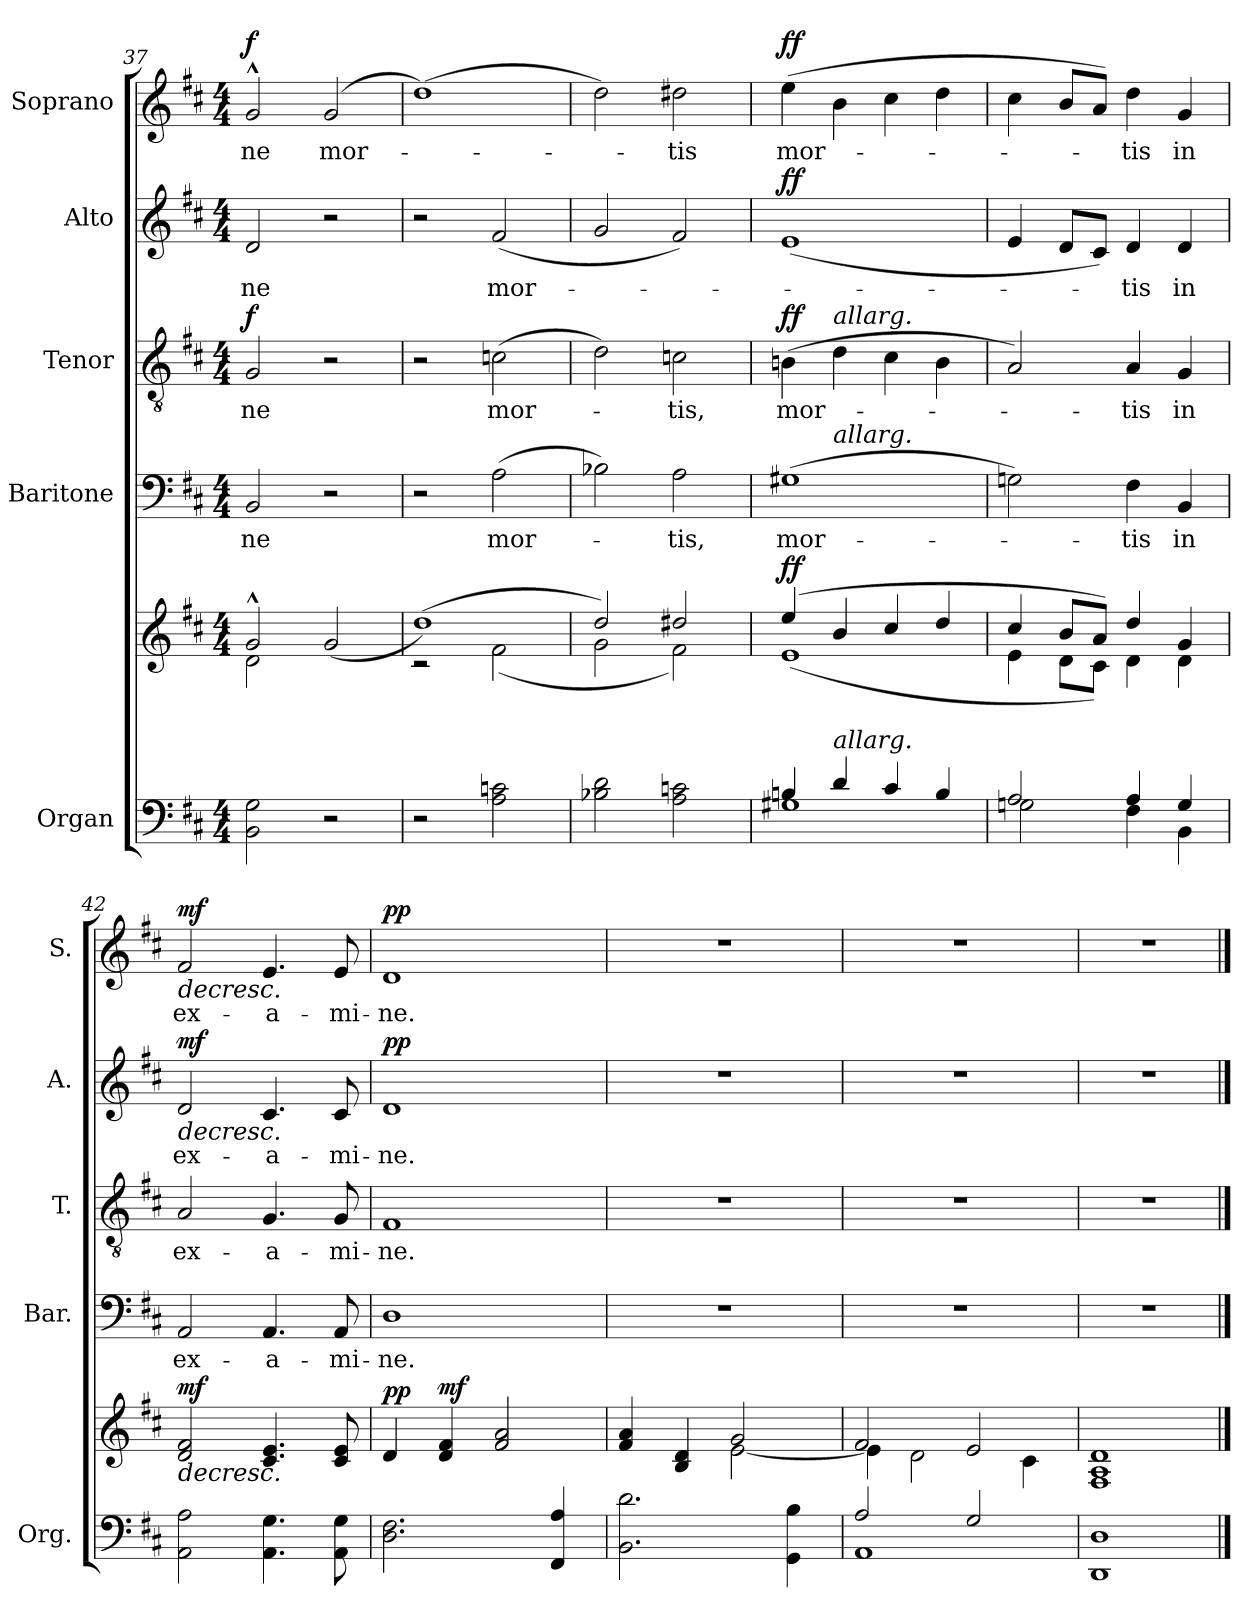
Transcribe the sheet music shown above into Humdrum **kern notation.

**kern	**kern	**text	**dynam	**kern	**text	**kern	**text	**dynam	**kern	**text	**dynam	**kern	**text	**dynam
*part5	*part5	*part5	*part5	*part4	*part4	*part3	*part3	*part3	*part2	*part2	*part2	*part1	*part1	*part1
*staff6	*staff5	*staff5	*staff5/6	*staff4	*staff4	*staff3	*staff3	*staff3	*staff2	*staff2	*staff2	*staff1	*staff1	*staff1
*I"Organ	*	*	*	*I"Baritone	*	*I"Tenor	*	*	*I"Alto	*	*	*I"Soprano	*	*
*I'Org.	*	*	*	*I'Bar.	*	*I'T.	*	*	*I'A.	*	*	*I'S.	*	*
*clefF4	*clefG2	*	*	*clefF4	*	*clefGv2	*	*	*clefG2	*	*	*clefG2	*	*
*k[f#c#]	*k[f#c#]	*	*	*k[f#c#]	*	*k[f#c#]	*	*	*k[f#c#]	*	*	*k[f#c#]	*	*
*M4/4	*M4/4	*	*	*M4/4	*	*M4/4	*	*	*M4/4	*	*	*M4/4	*	*
=37	=37	=37	=37	=37	=37	=37	=37	=37	=37	=37	=37	=37	=37	=37
*	*^	*	*	*	*	*	*	*	*	*	*	*	*	*
!	!	!	!	!	!	!LO:LY:b	!	!LO:LY:b	!LO:DY:b	!	!LO:LY:b	!	!	!LO:LY:b	!LO:DY:b
2BB\ 2G\	2g^^/	2d\	.	.	2BB/	-ne	2G/	-ne	f	2d/	-ne	.	2g^^/	-ne	f
!	!	!	!	!	!	!	!	!	!	!	!	!	!	!LO:LY:b	!
2r	(>2g/	2ryy	.	.	2r	.	2r	.	.	2r	.	.	(<2g/	mor-	.
=38	=38	=38	=38	=38	=38	=38	=38	=38	=38	=38	=38	=38	=38	=38	=38
2r	(>1dd)	2r	.	.	2r	.	2r	.	.	2r	.	.	(>1dd)	.	.
!	!	!	!	!	!	!LO:LY:b	!	!LO:LY:b	!	!	!LO:LY:b	!	!	!	!
2A\ 2cn\	.	(<2f#\	.	.	(>2A\	mor-	(>2cn\	mor-	.	(<2f#/	mor-	.	.	.	.
=39	=39	=39	=39	=39	=39	=39	=39	=39	=39	=39	=39	=39	=39	=39	=39
!	!	!	!LO:LY:b	!	!	!	!	!	!	!	!	!	!	!	!
2B-X\ 2d\	2dd/)	2g\	--	.	2B-X\)	.	2d\)	.	.	2g/	.	.	2dd\)	.	.
!	!	!	!LO:LY:b	!	!	!LO:LY:b	!	!LO:LY:b	!	!	!	!	!	!LO:LY:b	!
2A\ 2cn\	2dd#X/	2f#\)	---	.	2A\	-tis,	2cn\	-tis,	.	2f#/)	.	.	2dd#X\	-tis	.
=40	=40	=40	=40	=40	=40	=40	=40	=40	=40	=40	=40	=40	=40	=40	=40
*^	*	*	*	*	*	*	*	*	*	*	*	*	*	*	*
!	!	!	!	!LO:LY:b	!LO:DY:b	!	!LO:LY:b	!	!LO:LY:b	!LO:DY:b	!	!	!LO:DY:b	!	!LO:LY:b	!LO:DY:b
*	*	*	*	*	*	*^	*	*	*	*	*	*	*	*	*	*
4Bn/	1G#X	(>4ee/	(<1e	---	ff	(>1G#X	4ryy	mor-	(>4Bn\	mor-	ff	(>1e	.	ff	(>4ee\	mor-	ff
!	!	!	!	!	!	!	!	!	!LO:TX:a:i:t=allarg.	!	!	!	!	!	!	!	!
!	!	!	!	!	!	!	!LO:TX:a:i:t=allarg.	!	!	!	!	!	!	!	!	!	!
!LO:TX:a:i:t=allarg.	!	!	!	!	!	!	!	!	!	!	!	!	!	!	!	!	!
4d/	.	4b/	.	.	.	.	2.ryy	.	4d\	.	.	.	.	.	4b\	.	.
4c#/	.	4cc#/	.	.	.	.	.	.	4c#\	.	.	.	.	.	4cc#\	.	.
4B/	.	4dd/	.	.	.	.	.	.	4B\	.	.	.	.	.	4dd\	.	.
!!LO:PB:g=z
=41	=41	=41	=41	=41	=41	=41	=41	=41	=41	=41	=41	=41	=41	=41	=41	=41	=41
!	!	!	!	!LO:LY:b	!	!	!	!	!	!	!	!	!	!	!	!	!
*	*	*	*	*	*	*v	*v	*	*	*	*	*	*	*	*	*	*
2A/	2Gn\	4cc#/	4e\	---	.	2Gn\)	.	2A/)	.	.	4e/	.	.	4cc#\	.	.
.	.	8b/L	8d\L	.	.	.	.	.	.	.	8d/L	.	.	8b/L	.	.
!	!	!	!	!LO:LY:b	!	!	!	!	!	!	!	!	!	!	!	!
.	.	8a/J)	8c#\J)	---	.	.	.	.	.	.	8c#/J)	.	.	8a/J)	.	.
!	!	!	!	!	!	!	!LO:LY:b	!	!LO:LY:b	!	!	!LO:LY:b	!	!	!LO:LY:b	!
4A/	4F#\	4dd/	4d\	.	.	4F#\	-tis	4A/	-tis	.	4d/	-tis	.	4dd\	-tis	.
!	!	!	!	!	!	!	!LO:LY:b	!	!LO:LY:b	!	!	!LO:LY:b	!	!	!LO:LY:b	!
4G/	4BB\	4g/	4d\	.	.	4BB/	in	4G/	in	.	4d/	in	.	4g/	in	.
=42	=42	=42	=42	=42	=42	=42	=42	=42	=42	=42	=42	=42	=42	=42	=42	=42
!	!	!	!	!	!LO:HP:b	!	!LO:LY:b	!	!LO:LY:b	!	!	!LO:LY:b	!LO:HP:b	!	!LO:LY:b	!LO:HP:b
!	!	!	!	!	!LO:DY:n=1:b	!	!	!	!	!	!	!	!LO:DY:n=1:b	!	!	!LO:DY:n=1:b
*v	*v	*	*	*	*	*	*	*	*	*	*	*	*	*	*	*
*	*v	*v	*	*	*	*	*	*	*	*	*	*	*	*	*
2AA\ 2A\	2d/ 2f#/	.	> mf	2AA/	ex-	2A/	ex-	.	2d/	ex-	> mf	2f#/	ex-	> mf
!	!	!	!	!	!LO:LY:b	!	!LO:LY:b	!	!	!LO:LY:b	!	!	!LO:LY:b	!
4.AA\ 4.G\	4.c#/ 4.e/	.	.	4.AA/	-a-	4.G/	-a-	.	4.c#/	-a-	.	4.e/	-a-	.
!	!	!	!	!	!LO:LY:b	!	!LO:LY:b	!	!	!LO:LY:b	!	!	!LO:LY:b	!
8AA\ 8G\	8c#/ 8e/	.	.	8AA/	-mi-	8G/	-mi-	.	8c#/	-mi-	.	8e/	-mi-	.
=43	=43	=43	=43	=43	=43	=43	=43	=43	=43	=43	=43	=43	=43	=43
!	!	!	!LO:DY:b	!	!LO:LY:b	!	!LO:LY:b	!	!	!LO:LY:b	!LO:DY:b	!	!LO:LY:b	!LO:DY:b
2.D\ 2.F#\	4d/	.	pp	1D	-ne.	1F#	-ne.	.	1d	-ne.	pp	1d	-ne.	pp
!	!	!	!LO:DY:b	!	!	!	!	!	!	!	!	!	!	!
.	4di/ 4f#i/	.	mf	.	.	.	.	.	.	.	.	.	.	.
.	2f#i/ 2ai/	.	.	.	.	.	.	.	.	.	.	.	.	.
4FF#/ 4A/	.	.	.	.	.	.	.	.	.	.	.	.	.	.
.	.	.	]	.	.	.	.	.	.	.	]	.	.	]
=44	=44	=44	=44	=44	=44	=44	=44	=44	=44	=44	=44	=44	=44	=44
*	*^	*	*	*	*	*	*	*	*	*	*	*	*	*
2.BB\ 2.d\	4f#/ 4a/	2ryy	.	.	1r	.	1r	.	.	1r	.	.	1r	.	.
.	4B/ 4d/	.	.	.	.	.	.	.	.	.	.	.	.	.	.
.	2g/	[2e\	.	.	.	.	.	.	.	.	.	.	.	.	.
4GG\ 4B\	.	.	.	.	.	.	.	.	.	.	.	.	.	.	.
=45	=45	=45	=45	=45	=45	=45	=45	=45	=45	=45	=45	=45	=45	=45	=45
*^	*	*	*	*	*	*	*	*	*	*	*	*	*	*	*
2A/	1AA	2f#/	4e\]	.	.	1r	.	1r	.	.	1r	.	.	1r	.	.
.	.	.	2d\	.	.	.	.	.	.	.	.	.	.	.	.	.
2G/	.	2e/	.	.	.	.	.	.	.	.	.	.	.	.	.	.
.	.	.	4c#\	.	.	.	.	.	.	.	.	.	.	.	.	.
*v	*v	*	*	*	*	*	*	*	*	*	*	*	*	*	*	*
*	*v	*v	*	*	*	*	*	*	*	*	*	*	*	*	*
=46	=46	=46	=46	=46	=46	=46	=46	=46	=46	=46	=46	=46	=46	=46
1DD 1D	1F# 1A 1d	.	.	1r	.	1r	.	.	1r	.	.	1r	.	.
==	==	==	==	==	==	==	==	==	==	==	==	==	==	==
*-	*-	*-	*-	*-	*-	*-	*-	*-	*-	*-	*-	*-	*-	*-
